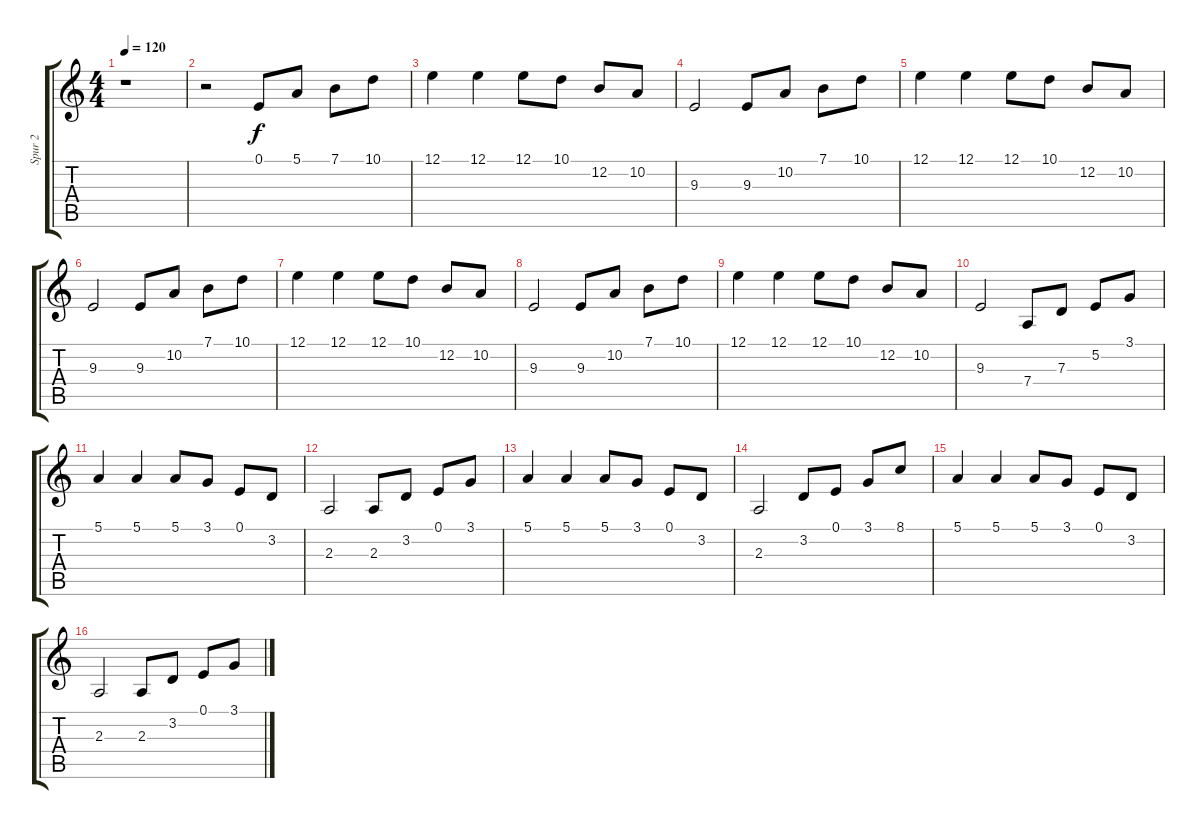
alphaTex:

\track ("Spur 2" "Spur 2") {instrument fx7echoes}
\staff {score tabs}
\tuning (E4 B3 G3 D3 A2 E2) {hide}
\ts (4 4)
\tempo 120
\clef g2
\ks c
r.1{dy f} |
r.2 0.1.8 5.1.8 7.1.8 10.1.8 |
12.1.4 12.1.4 12.1.8 10.1.8 12.2.8 10.2.8 |
9.3.2 9.3.8 10.2.8 7.1.8 10.1.8 |
12.1.4 12.1.4 12.1.8 10.1.8 12.2.8 10.2.8 |
9.3.2 9.3.8 10.2.8 7.1.8 10.1.8 |
12.1.4 12.1.4 12.1.8 10.1.8 12.2.8 10.2.8 |
9.3.2 9.3.8 10.2.8 7.1.8 10.1.8 |
12.1.4 12.1.4 12.1.8 10.1.8 12.2.8 10.2.8 |
9.3.2 7.4.8 7.3.8 5.2.8 3.1.8 |
5.1.4 5.1.4 5.1.8 3.1.8 0.1.8 3.2.8 |
2.3.2 2.3.8 3.2.8 0.1.8 3.1.8 |
5.1.4 5.1.4 5.1.8 3.1.8 0.1.8 3.2.8 |
2.3.2 3.2.8 0.1.8 3.1.8 8.1.8 |
5.1.4 5.1.4 5.1.8 3.1.8 0.1.8 3.2.8 |
2.3.2 2.3.8 3.2.8 0.1.8 3.1.8
